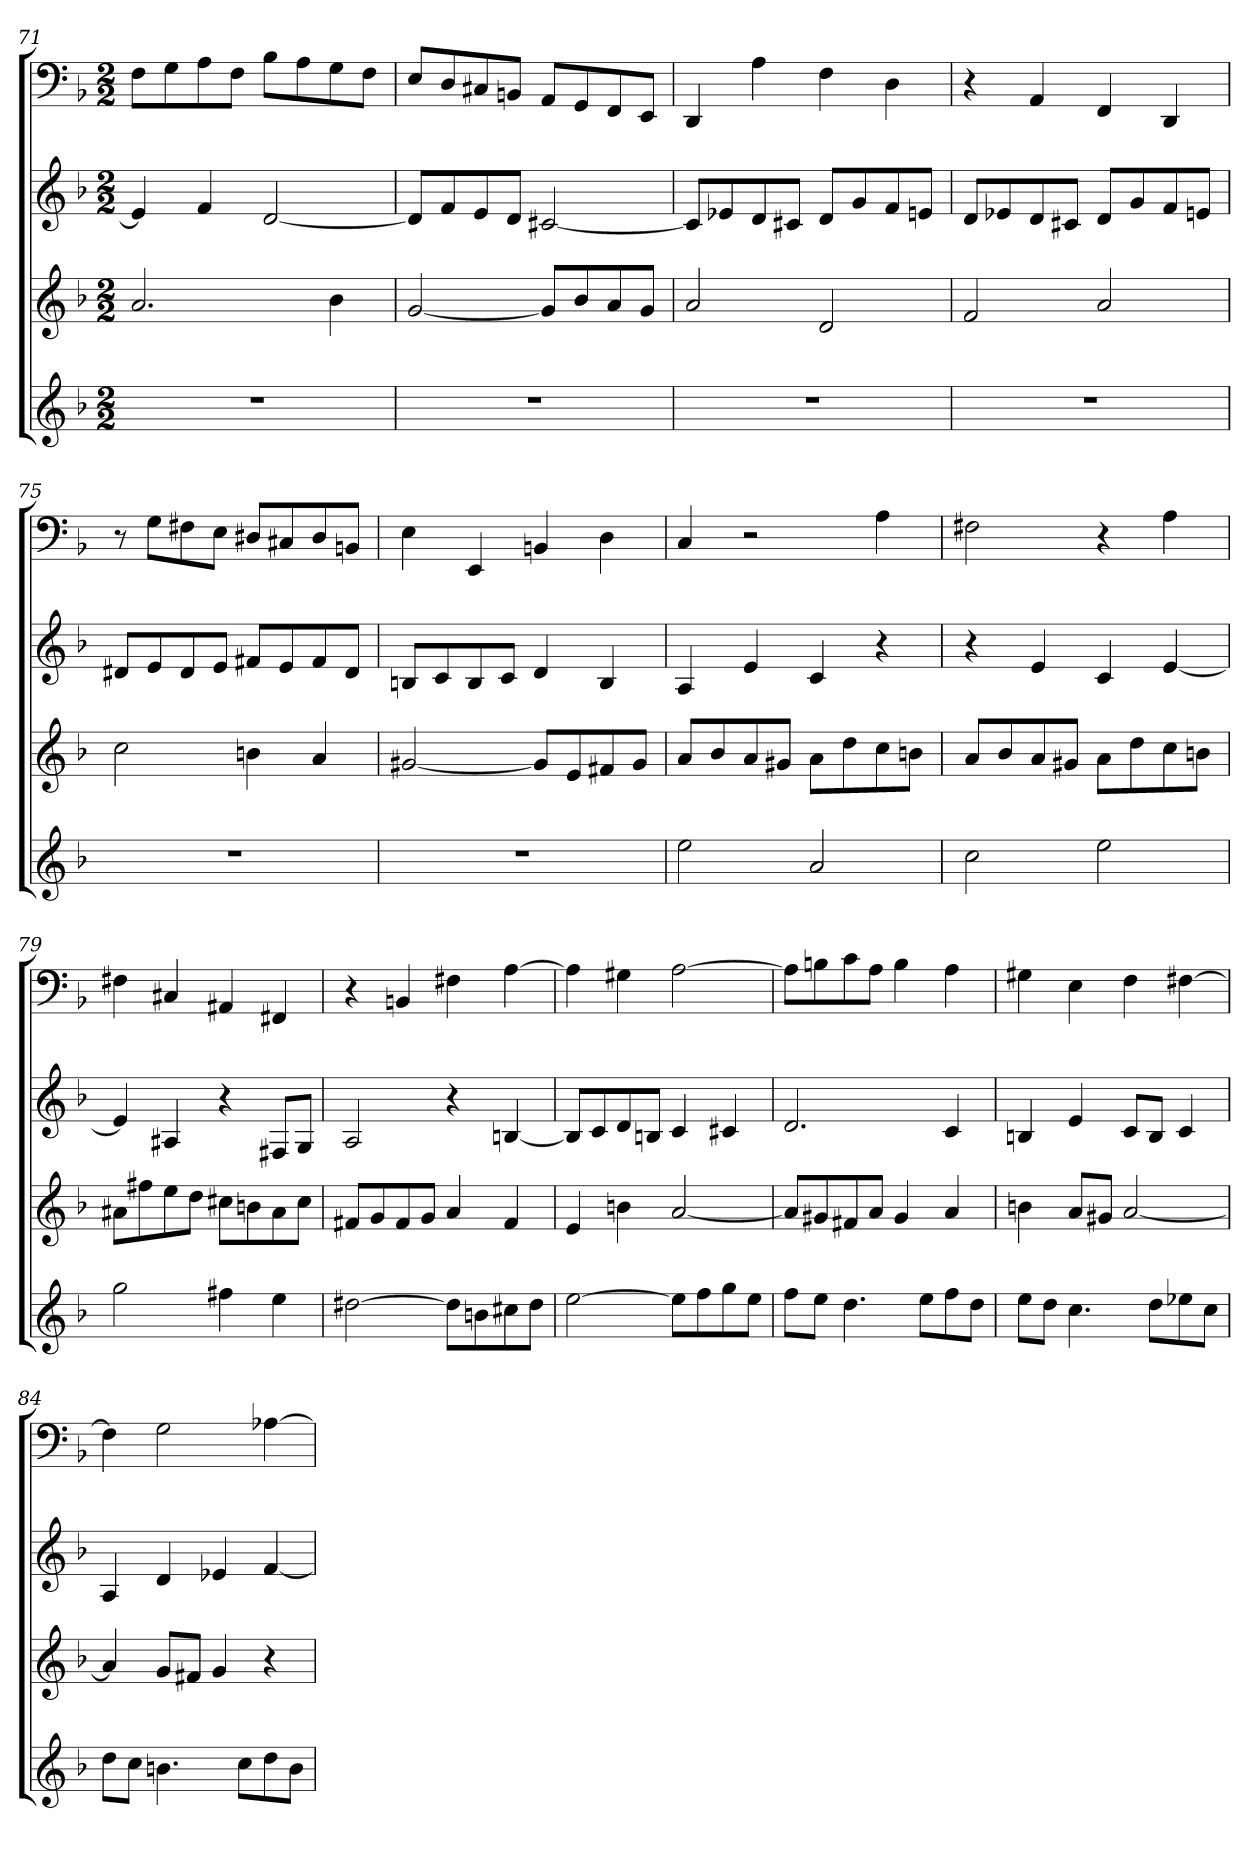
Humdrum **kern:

**kern	**kern	**kern	**kern
*part4	*part3	*part2	*part1
*staff4	*staff3	*staff2	*staff1
*k[b-]	*k[b-]	*k[b-]	*k[b-]
*d:	*d:	*d:	*d:
*M2/2	*M2/2	*M2/2	*M2/2
=71	=71	=71	=71
1r	2.a	4e]	8FL
.	.	.	8G
.	.	4f	8A
.	.	.	8FJ
.	.	[2d	8B-L
.	.	.	8A
.	4b-	.	8G
.	.	.	8FJ
=72	=72	=72	=72
1r	[2g	8dL]	8EL
.	.	8f	8D
.	.	8e	8C#X
.	.	8dJ	8BBnJ
.	8gL]	[2c#X	8AAL
.	8b-	.	8GG
.	8a	.	8FF
.	8gJ	.	8EEJ
=73	=73	=73	=73
1r	2a	8c#L]	4DD
.	.	8e-X	.
.	.	8d	4A
.	.	8c#XJ	.
.	2d	8dL	4F
.	.	8g	.
.	.	8f	4D
.	.	8enJ	.
=74	=74	=74	=74
1r	2f	8dL	4r
.	.	8e-X	.
.	.	8d	4AA
.	.	8c#XJ	.
.	2a	8dL	4FF
.	.	8g	.
.	.	8f	4DD
.	.	8enJ	.
=75	=75	=75	=75
1r	2cc	8d#XL	8r
.	.	8e	8GL
.	.	8d#	8F#X
.	.	8eJ	8EJ
.	4bn	8f#XL	8D#XL
.	.	8e	8C#X
.	4a	8f#	8D#
.	.	8d#J	8BBnJ
=76	=76	=76	=76
1r	[2g#X	8BnL	4E
.	.	8c	.
.	.	8B	4EE
.	.	8cJ	.
.	8g#L]	4d	4BBn
.	8e	.	.
.	8f#X	4B	4D
.	8g#J	.	.
=77	=77	=77	=77
2ee	8aL	4A	4C
.	8b-	.	.
.	8a	4e	2r
.	8g#XJ	.	.
2a	8aL	4c	.
.	8dd	.	.
.	8cc	4r	4A
.	8bnJ	.	.
=78	=78	=78	=78
2cc	8aL	4r	2F#X
.	8b-	.	.
.	8a	4e	.
.	8g#XJ	.	.
2ee	8aL	4c	4r
.	8dd	.	.
.	8cc	[4e	4A
.	8bnJ	.	.
=79	=79	=79	=79
2gg	8a#XL	4e]	4F#X
.	8ff#X	.	.
.	8ee	4A#X	4C#X
.	8ddJ	.	.
4ff#X	8cc#XL	4r	4AA#X
.	8bn	.	.
4ee	8a#	8F#XL	4FF#X
.	8cc#J	8GJ	.
=80	=80	=80	=80
[2dd#X	8f#XL	2A	4r
.	8g	.	.
.	8f#	.	4BBn
.	8gJ	.	.
8dd#L]	4a	4r	4F#X
8bn	.	.	.
8cc#X	4f#	[4Bn	[4A
8dd#J	.	.	.
=81	=81	=81	=81
[2ee	4e	8BL]	4A]
.	.	8c	.
.	4bn	8d	4G#X
.	.	8BnJ	.
8eeL]	[2a	4c	[2A
8ff	.	.	.
8gg	.	4c#X	.
8eeJ	.	.	.
=82	=82	=82	=82
8ffL	8aL]	2.d	8AL]
8eeJ	8g#X	.	8Bn
4.dd	8f#X	.	8c
.	8aJ	.	8AJ
.	4g#	.	4B
8eeL	.	.	.
8ff	4a	4c	4A
8ddJ	.	.	.
=83	=83	=83	=83
8eeL	4bn	4Bn	4G#X
8ddJ	.	.	.
4.cc	8aL	4e	4E
.	8g#XJ	.	.
.	[2a	8cL	4F
8ddL	.	8BJ	.
8ee-X	.	4c	[4F#X
8ccJ	.	.	.
=84	=84	=84	=84
8ddL	4a]	4A	4F#]
8ccJ	.	.	.
4.bn	8gL	4d	2G
.	8f#XJ	.	.
.	4g	4e-X	.
8ccL	.	.	.
8dd	4r	[4f	[4A-X
8bJ	.	.	.
=	=	=	=
*-	*-	*-	*-
